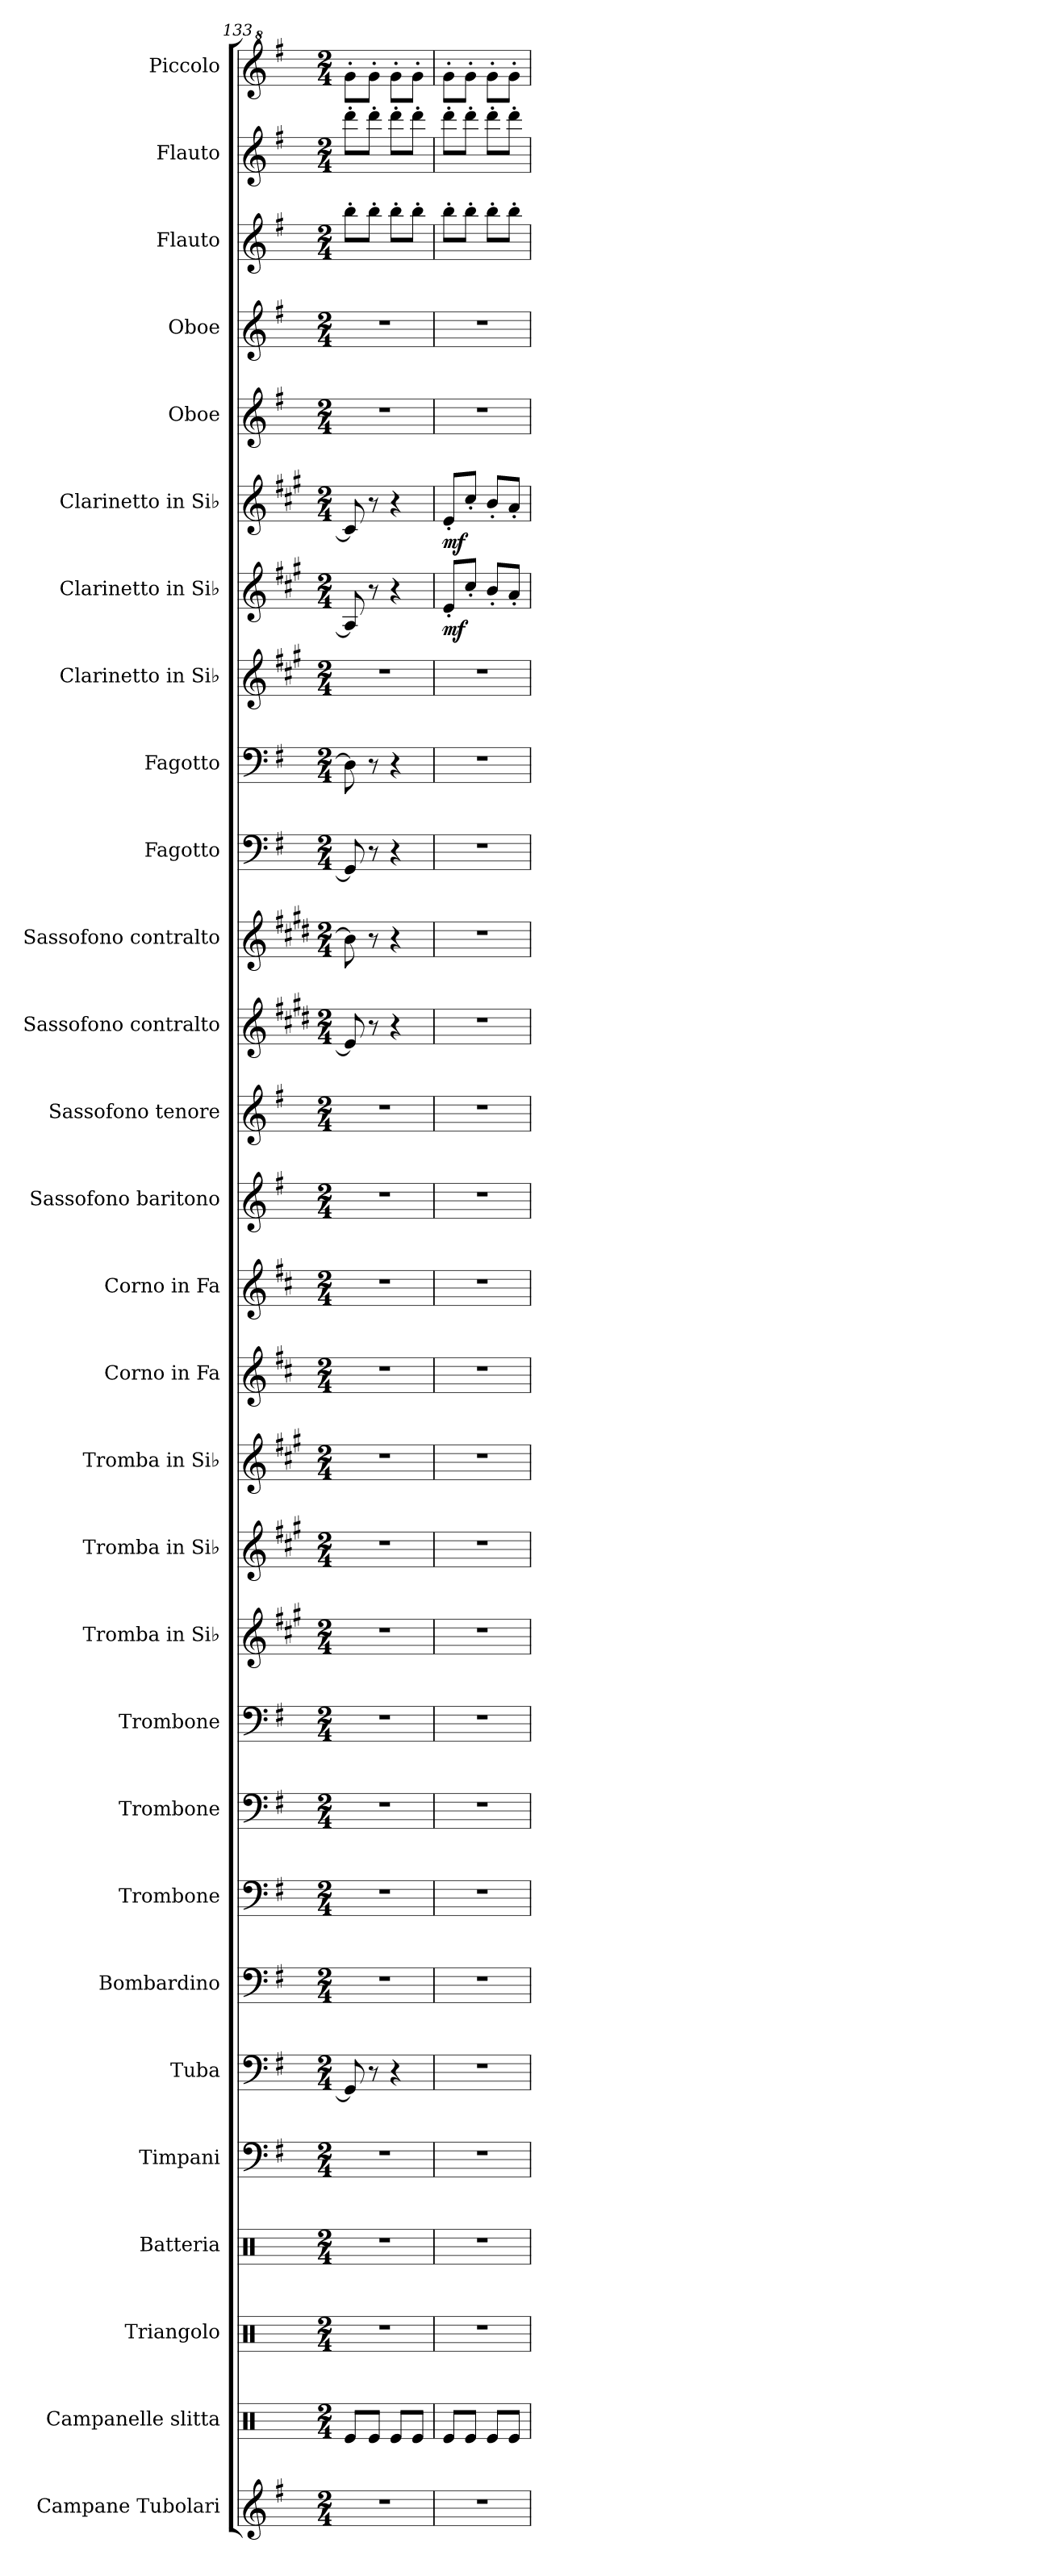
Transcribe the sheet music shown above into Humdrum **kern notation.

**kern	**kern	**kern	**kern	**kern	**kern	**kern	**kern	**kern	**kern	**kern	**kern	**kern	**kern	**kern	**kern	**kern	**kern	**kern	**kern	**kern	**kern	**kern	**dynam	**kern	**dynam	**kern	**kern	**kern	**kern	**kern
*part29	*part28	*part27	*part26	*part25	*part24	*part23	*part22	*part21	*part20	*part19	*part18	*part17	*part16	*part15	*part14	*part13	*part12	*part11	*part10	*part9	*part8	*part7	*part7	*part6	*part6	*part5	*part4	*part3	*part2	*part1
*staff29	*staff28	*staff27	*staff26	*staff25	*staff24	*staff23	*staff22	*staff21	*staff20	*staff19	*staff18	*staff17	*staff16	*staff15	*staff14	*staff13	*staff12	*staff11	*staff10	*staff9	*staff8	*staff7	*staff7	*staff6	*staff6	*staff5	*staff4	*staff3	*staff2	*staff1
*I"Campane Tubolari	*I"Campanelle slitta	*I"Triangolo	*I"Batteria	*I"Timpani	*I"Tuba	*I"Bombardino	*I"Trombone	*I"Trombone	*I"Trombone	*I"Tromba in Si♭	*I"Tromba in Si♭	*I"Tromba in Si♭	*I"Corno in Fa	*I"Corno in Fa	*I"Sassofono baritono	*I"Sassofono tenore	*I"Sassofono contralto	*I"Sassofono contralto	*I"Fagotto	*I"Fagotto	*I"Clarinetto in Si♭	*I"Clarinetto in Si♭	*	*I"Clarinetto in Si♭	*	*I"Oboe	*I"Oboe	*I"Flauto	*I"Flauto	*I"Piccolo
*I'Camp. tb.	*	*I'Triang.	*I'Batt.	*I'Timp.	*I'Tba.	*	*I'Tbn.	*I'Tbn.	*I'Tbn.	*I'Tr. Si♭	*I'Tr. Si♭	*I'Tr. Si♭	*I'Cor. Fa	*I'Cor. Fa	*	*	*	*	*I'Fag.	*I'Fag.	*I'Cl. Si♭	*I'Cl. Si♭	*	*I'Cl. Si♭	*	*I'Ob.	*I'Ob.	*I'Fl.	*I'Fl.	*
*clefG2	*clefX	*clefX	*clefX	*clefF4	*clefF4	*clefF4	*clefF4	*clefF4	*clefF4	*clefG2	*clefG2	*clefG2	*clefG2	*clefG2	*clefG2	*clefG2	*clefG2	*clefG2	*clefF4	*clefF4	*clefG2	*clefG2	*	*clefG2	*	*clefG2	*clefG2	*clefG2	*clefG2	*clefG^2
*	*	*	*	*	*	*	*	*	*	*ITrd1c2	*ITrd1c2	*ITrd1c2	*ITrd4c7	*ITrd4c7	*ITrd12c21	*ITrd8c14	*ITrd5c9	*ITrd5c9	*	*	*ITrd1c2	*ITrd1c2	*	*ITrd1c2	*	*	*	*	*	*ITrd-7c-12
*k[f#]	*k[]	*k[]	*k[]	*k[f#]	*k[f#]	*k[f#]	*k[f#]	*k[f#]	*k[f#]	*k[f#]	*k[f#]	*k[f#]	*k[f#]	*k[f#]	*k[f#]	*k[f#]	*k[f#]	*k[f#]	*k[f#]	*k[f#]	*k[f#]	*k[f#]	*	*k[f#]	*	*k[f#]	*k[f#]	*k[f#]	*k[f#]	*k[f#]
*M2/4	*M2/4	*M2/4	*M2/4	*M2/4	*M2/4	*M2/4	*M2/4	*M2/4	*M2/4	*M2/4	*M2/4	*M2/4	*M2/4	*M2/4	*M2/4	*M2/4	*M2/4	*M2/4	*M2/4	*M2/4	*M2/4	*M2/4	*	*M2/4	*	*M2/4	*M2/4	*M2/4	*M2/4	*M2/4
=133	=133	=133	=133	=133	=133	=133	=133	=133	=133	=133	=133	=133	=133	=133	=133	=133	=133	=133	=133	=133	=133	=133	=133	=133	=133	=133	=133	=133	=133	=133
2r	8Re/L	2r	2r	2r	8GG/]	2r	2r	2r	2r	2r	2r	2r	2r	2r	2r	2r	8G/]	8d\]	8GG/]	8D\]	2r	8G/]	.	8B/]	.	2r	2r	8bb'\L	8ddd'\L	8ggg'\L
.	8Re/J	.	.	.	8r	.	.	.	.	.	.	.	.	.	.	.	8r	8r	8r	8r	.	8r	.	8r	.	.	.	8bb'\J	8ddd'\J	8ggg'\J
.	8Re/L	.	.	.	4r	.	.	.	.	.	.	.	.	.	.	.	4r	4r	4r	4r	.	4r	.	4r	.	.	.	8bb'\L	8ddd'\L	8ggg'\L
.	8Re/J	.	.	.	.	.	.	.	.	.	.	.	.	.	.	.	.	.	.	.	.	.	.	.	.	.	.	8bb'\J	8ddd'\J	8ggg'\J
=134	=134	=134	=134	=134	=134	=134	=134	=134	=134	=134	=134	=134	=134	=134	=134	=134	=134	=134	=134	=134	=134	=134	=134	=134	=134	=134	=134	=134	=134	=134
!	!	!	!	!	!	!	!	!	!	!	!	!	!	!	!	!	!	!	!	!	!	!	!LO:DY:b	!	!LO:DY:b	!	!	!	!	!
2r	8Re/L	2r	2r	2r	2r	2r	2r	2r	2r	2r	2r	2r	2r	2r	2r	2r	2r	2r	2r	2r	2r	8d'/L	mf	8d'/L	mf	2r	2r	8bb'\L	8ddd'\L	8ggg'\L
.	8Re/J	.	.	.	.	.	.	.	.	.	.	.	.	.	.	.	.	.	.	.	.	8b'/J	.	8b'/J	.	.	.	8bb'\J	8ddd'\J	8ggg'\J
.	8Re/L	.	.	.	.	.	.	.	.	.	.	.	.	.	.	.	.	.	.	.	.	8a'/L	.	8a'/L	.	.	.	8bb'\L	8ddd'\L	8ggg'\L
.	8Re/J	.	.	.	.	.	.	.	.	.	.	.	.	.	.	.	.	.	.	.	.	8g'/J	.	8g'/J	.	.	.	8bb'\J	8ddd'\J	8ggg'\J
=	=	=	=	=	=	=	=	=	=	=	=	=	=	=	=	=	=	=	=	=	=	=	=	=	=	=	=	=	=	=
*-	*-	*-	*-	*-	*-	*-	*-	*-	*-	*-	*-	*-	*-	*-	*-	*-	*-	*-	*-	*-	*-	*-	*-	*-	*-	*-	*-	*-	*-	*-
